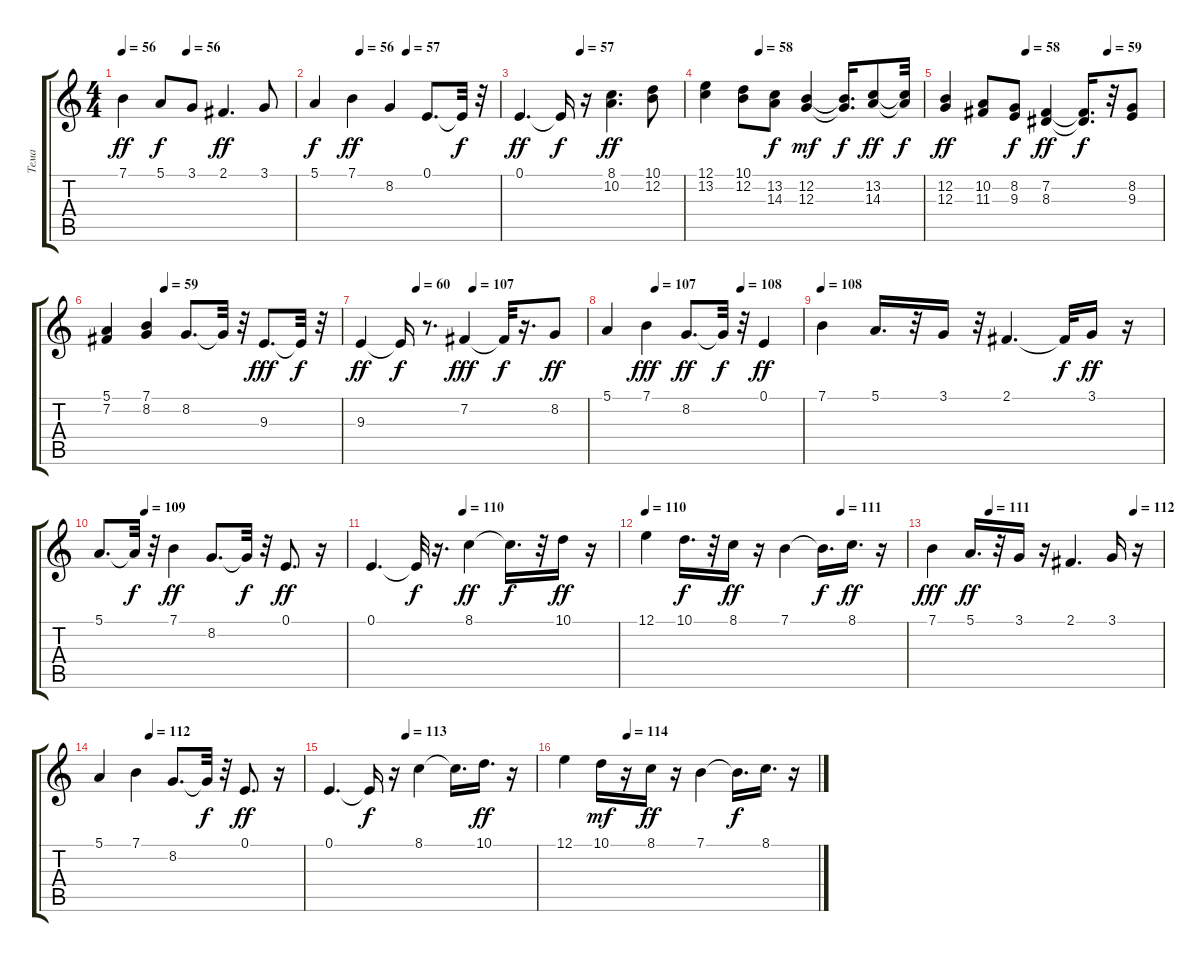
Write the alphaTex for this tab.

\track ("Тема" "Тема") {instrument clarinet}
\staff {score tabs}
\tuning (E4 B3 G3 D3 A2 E2) {hide}
\ts (4 4)
\tempo 56
\tempo (56 0.375)
\clef g2
\ks c
7.1.4{dy ff} 5.1.8{dy f} 3.1.8 2.1.4{d dy ff} 3.1.8 |
\tempo (56 0.25)
\tempo (57 0.5)
5.1.4{dy f} 7.1.4{dy ff} 8.2.4 0.1.8{d} 0.1{t}.32{dy f} r.32 |
\tempo (57 0.375)
0.1.4{d dy ff} 0.1{t}.16{dy f} r.16 (8.1 10.2).4{d dy ff} (10.1 12.2).8 |
\tempo (58 0.25)
(12.1 13.2).4 (10.1 12.2).8 (13.2 14.3).8{dy f} (12.2 12.3).4{dy mf} (12.2{t} 12.3{t}).16{d dy f} (13.2 14.3).8{dy ff} (13.2{t} 14.3{t}).32{dy f} |
\tempo (58 0.375)
\tempo (59 0.75)
(12.2 12.3).4{dy ff} (10.2 11.3).8 (8.2 9.3).8{dy f} (7.2 8.3).4{dy ff} (7.2{t} 8.3{t}).16{d dy f} r.32 (8.2 9.3).8 |
\tempo (59 0.25)
(5.1 7.2).4 (7.1 8.2).4 8.2.8{d} 8.2{t}.32 r.32 9.3.8{d dy fff} 9.3{t}.32{dy f} r.32 |
\tempo (60 0.25)
\tempo (107 0.5)
9.3.4{dy ff} 9.3{t}.16{dy f} r.8{d} 7.2.4{dy fff} 7.2{t}.32{dy f} r.16{d} 8.2.8{dy ff} |
\tempo (107 0.25)
\tempo (108 0.6875)
5.1.4 7.1.4{dy fff} 8.2.8{d dy ff} 8.2{t}.32{dy f} r.32 0.1.4{dy ff} |
\tempo 108
7.1.4 5.1.16{d} r.32 3.1.16 r.32 2.1.4{d} 2.1{t}.32{dy f} 3.1.16{dy ff} r.16 |
\tempo (109 0.1875)
5.1.8{d} 5.1{t}.32{dy f} r.32 7.1.4{dy ff} 8.2.8{d} 8.2{t}.32{dy f} r.32 0.1.8{d dy ff} r.16 |
\tempo (110 0.375)
0.1.4{d} 0.1{t}.32{dy f} r.16{d} 8.1.4{dy ff} 8.1{t}.16{d dy f} r.32 10.1.16{dy ff} r.16 |
\tempo 110
\tempo (111 0.75)
12.1.4 10.1.16{d dy f} r.32 8.1.16{dy ff} r.16 7.1.4 7.1{t}.16{d dy f} 8.1.16{d dy ff} r.16 |
\tempo (111 0.25)
\tempo (112 0.875)
7.1.4{dy fff} 5.1.16{d dy ff} r.32 3.1.16 r.16 2.1.4{d} 3.1.16 r.16 |
\tempo (112 0.25)
5.1.4 7.1.4 8.2.8{d} 8.2{t}.32{dy f} r.32 0.1.8{d dy ff} r.16 |
\tempo (113 0.375)
0.1.4{d} 0.1{t}.16{dy f} r.16 8.1.4 8.1{t}.16{d} 10.1.16{d dy ff} r.16 |
\tempo (114 0.25)
12.1.4 10.1.16{dy mf} r.16 8.1.16{dy ff} r.16 7.1.4 7.1{t}.16{d dy f} 8.1.16{d} r.16
